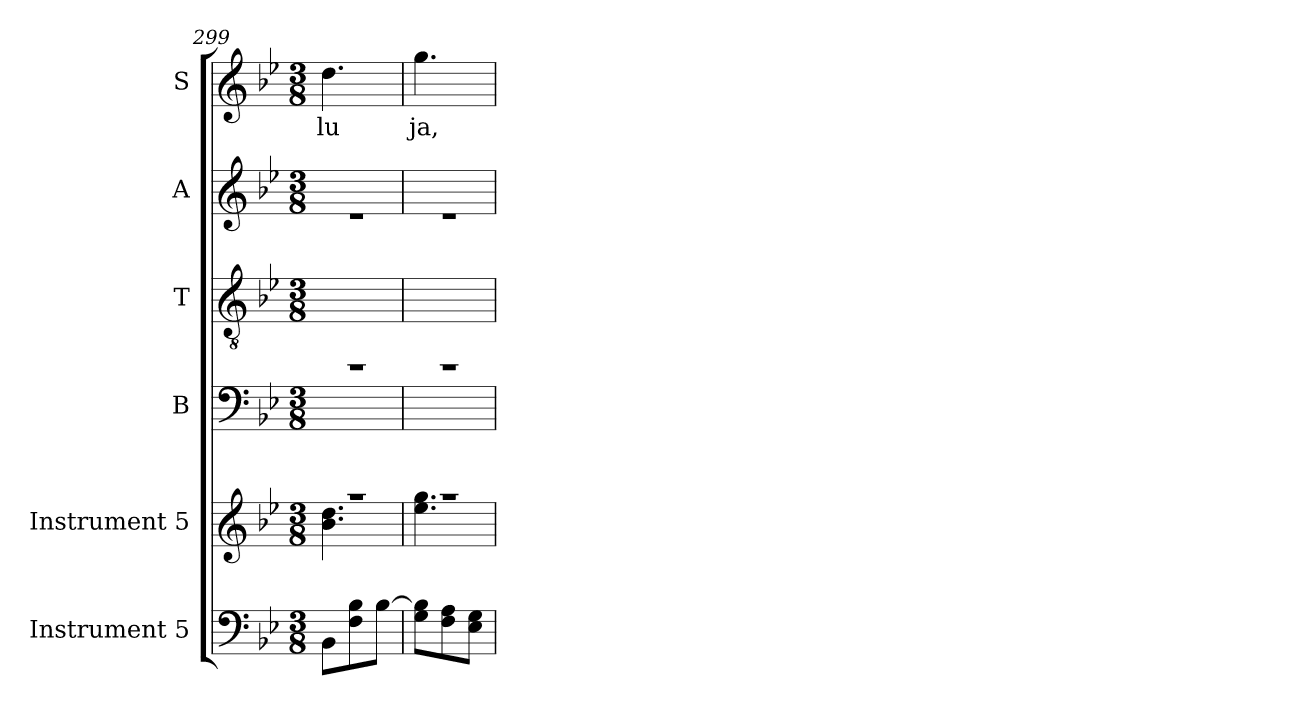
**kern	**kern	**kern	**kern	**kern	**kern	**text
*part6	*part5	*part4	*part3	*part2	*part1	*part1
*staff6	*staff5	*staff4	*staff3	*staff2	*staff1	*staff1
*I"Instrument 5	*I"Instrument 5	*I"B	*I"T	*I"A	*I"S	*
*	*	*I'B	*I'T	*I'A	*I'S	*
*clefF4	*clefG2	*clefF4	*clefGv2	*clefG2	*clefG2	*
*k[b-e-]	*k[b-e-]	*k[b-e-]	*k[b-e-]	*k[b-e-]	*k[b-e-]	*
*B-:	*B-:	*B-:	*B-:	*B-:	*B-:	*
*M3/8	*M3/8	*M3/8	*M3/8	*M3/8	*M3/8	*
=299	=299	=299	=299	=299	=299	=299
!	!	!	!	!	!	!LO:LY:b:cj
8BB-\L	4.b-\ 4.dd\	4.rBBBB	4.rEE	4.re	4.dd\	lu
8F\ 8B-\	.	.	.	.	.	.
[>8B-\J	.	.	.	.	.	.
=300	=300	=300	=300	=300	=300	=300
!	!	!	!	!	!	!LO:LY:b:cj
8B-\] 8G\L	4.ee-\ 4.gg\	4.rBBBB	4.rEE	4.re	4.gg\	ja,
8F\ 8A\	.	.	.	.	.	.
8E-\ 8G\J	.	.	.	.	.	.
=	=	=	=	=	=	=
*-	*-	*-	*-	*-	*-	*-
